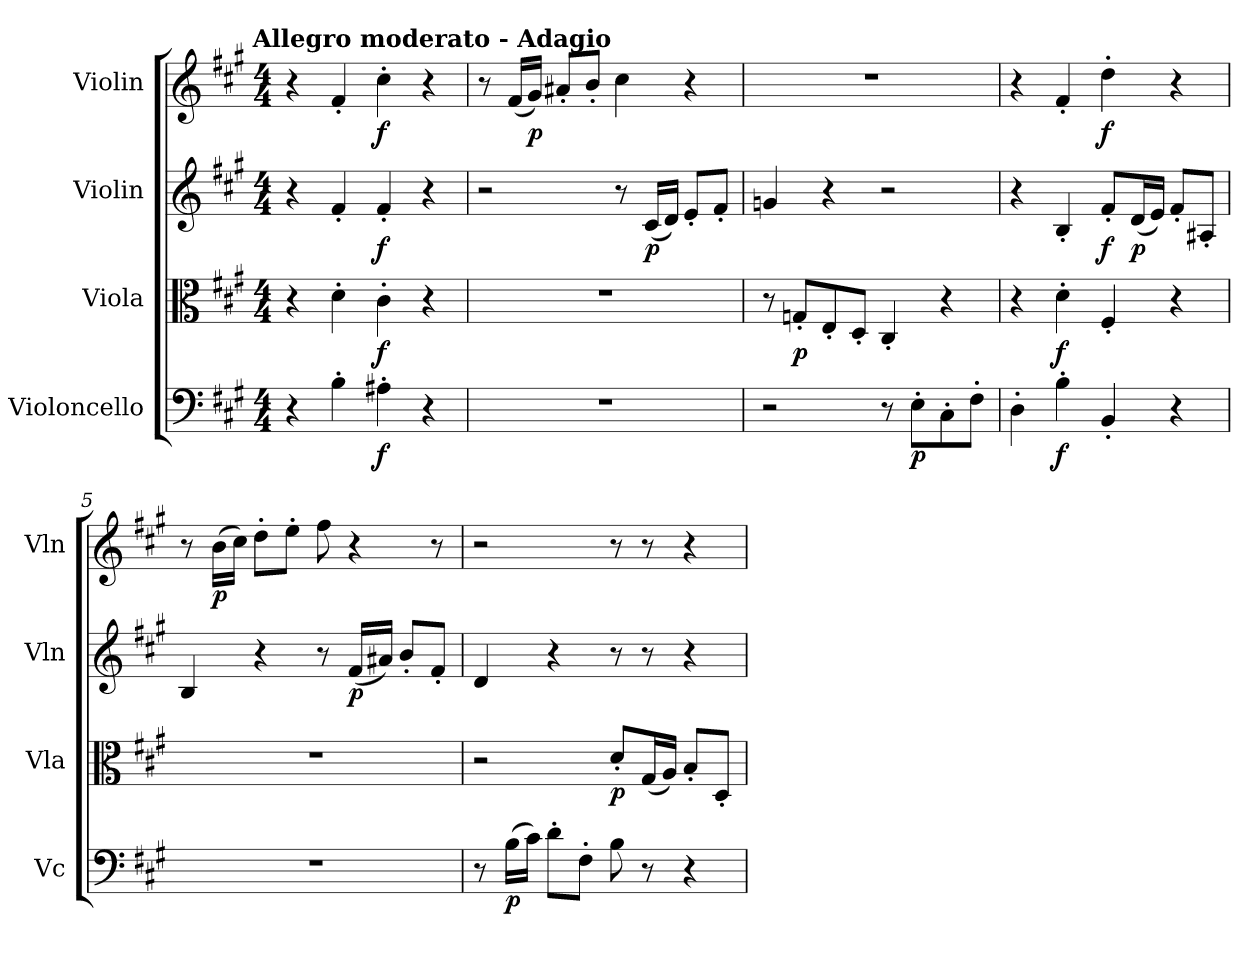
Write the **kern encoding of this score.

**kern	**dynam	**kern	**dynam	**kern	**dynam	**kern	**dynam
*part4	*part4	*part3	*part3	*part2	*part2	*part1	*part1
*staff4	*staff4	*staff3	*staff3	*staff2	*staff2	*staff1	*staff1
*I"Violoncello	*	*I"Viola	*	*I"Violin	*	*I"Violin	*
*I'Vc	*	*I'Vla	*	*I'Vln	*	*I'Vln	*
*clefF4	*	*clefC3	*	*clefG2	*	*clefG2	*
*k[f#c#g#]	*	*k[f#c#g#]	*	*k[f#c#g#]	*	*k[f#c#g#]	*
!!LO:TX:omd:t=Allegro moderato - Adagio
*M4/4	*	*M4/4	*	*M4/4	*	*M4/4	*
*MM120	*	*MM120	*	*MM120	*	*MM120	*
=1	=1	=1	=1	=1	=1	=1	=1
4r	.	4r	.	4r	.	4r	.
4B'\	.	4d'\	.	4f#'/	.	4f#'/	.
4A#X'\	f	4c#'\	f	4f#'/	f	4cc#'\	f
4r	.	4r	.	4r	.	4r	.
=2	=2	=2	=2	=2	=2	=2	=2
1r	.	1r	.	2r	.	8r	.
.	.	.	.	.	.	(16f#/LL	.
.	.	.	.	.	.	16g#/JJ)	p
.	.	.	.	.	.	8a#X'/L	.
.	.	.	.	.	.	8b'/J	.
.	.	.	.	8r	.	4cc#\	.
.	.	.	.	(16c#/LL	p	.	.
.	.	.	.	16d/JJ)	.	.	.
.	.	.	.	8e'/L	.	4r	.
.	.	.	.	8f#'/J	.	.	.
=3	=3	=3	=3	=3	=3	=3	=3
2r	.	8r	.	4gn/	.	1r	.
.	.	8Gn'/L	p	.	.	.	.
.	.	8E'/	.	4r	.	.	.
.	.	8D'/J	.	.	.	.	.
8r	.	4C#'/	.	2r	.	.	.
8E'\L	p	.	.	.	.	.	.
8C#'\	.	4r	.	.	.	.	.
8F#'\J	.	.	.	.	.	.	.
=4	=4	=4	=4	=4	=4	=4	=4
4D'\	.	4r	.	4r	.	4r	.
4B'\	f	4d'\	f	4B'/	.	4f#'/	.
4BB'/	.	4F#'/	.	8f#'/L	f	4dd'\	f
.	.	.	.	(16d/L	p	.	.
.	.	.	.	16e/JJ)	.	.	.
4r	.	4r	.	8f#'/L	.	4r	.
.	.	.	.	8A#X'/J	.	.	.
=5	=5	=5	=5	=5	=5	=5	=5
1r	.	1r	.	4B/	.	8r	.
.	.	.	.	.	.	(16b\LL	p
.	.	.	.	.	.	16cc#\JJ)	.
.	.	.	.	4r	.	8dd'\L	.
.	.	.	.	.	.	8ee'\J	.
.	.	.	.	8r	.	8ff#\	.
.	.	.	.	(16f#/LL	p	4r	.
.	.	.	.	16a#X/JJ)	.	.	.
.	.	.	.	8b'/L	.	.	.
.	.	.	.	8f#'/J	.	8r	.
=6	=6	=6	=6	=6	=6	=6	=6
8r	.	2r	.	4d/	.	2r	.
(16B\LL	p	.	.	.	.	.	.
16c#\JJ)	.	.	.	.	.	.	.
8d'\L	.	.	.	4r	.	.	.
8F#'\J	.	.	.	.	.	.	.
8B\	.	8d'/L	p	8r	.	8r	.
*	*	*	*	*	*	*MM40	*
8r	.	(16G#/L	.	8r	.	8r	.
.	.	16A/JJ)	.	.	.	.	.
4r	.	8B'/L	.	4r	.	4r	.
.	.	8D'/J	.	.	.	.	.
=	=	=	=	=	=	=	=
*-	*-	*-	*-	*-	*-	*-	*-
